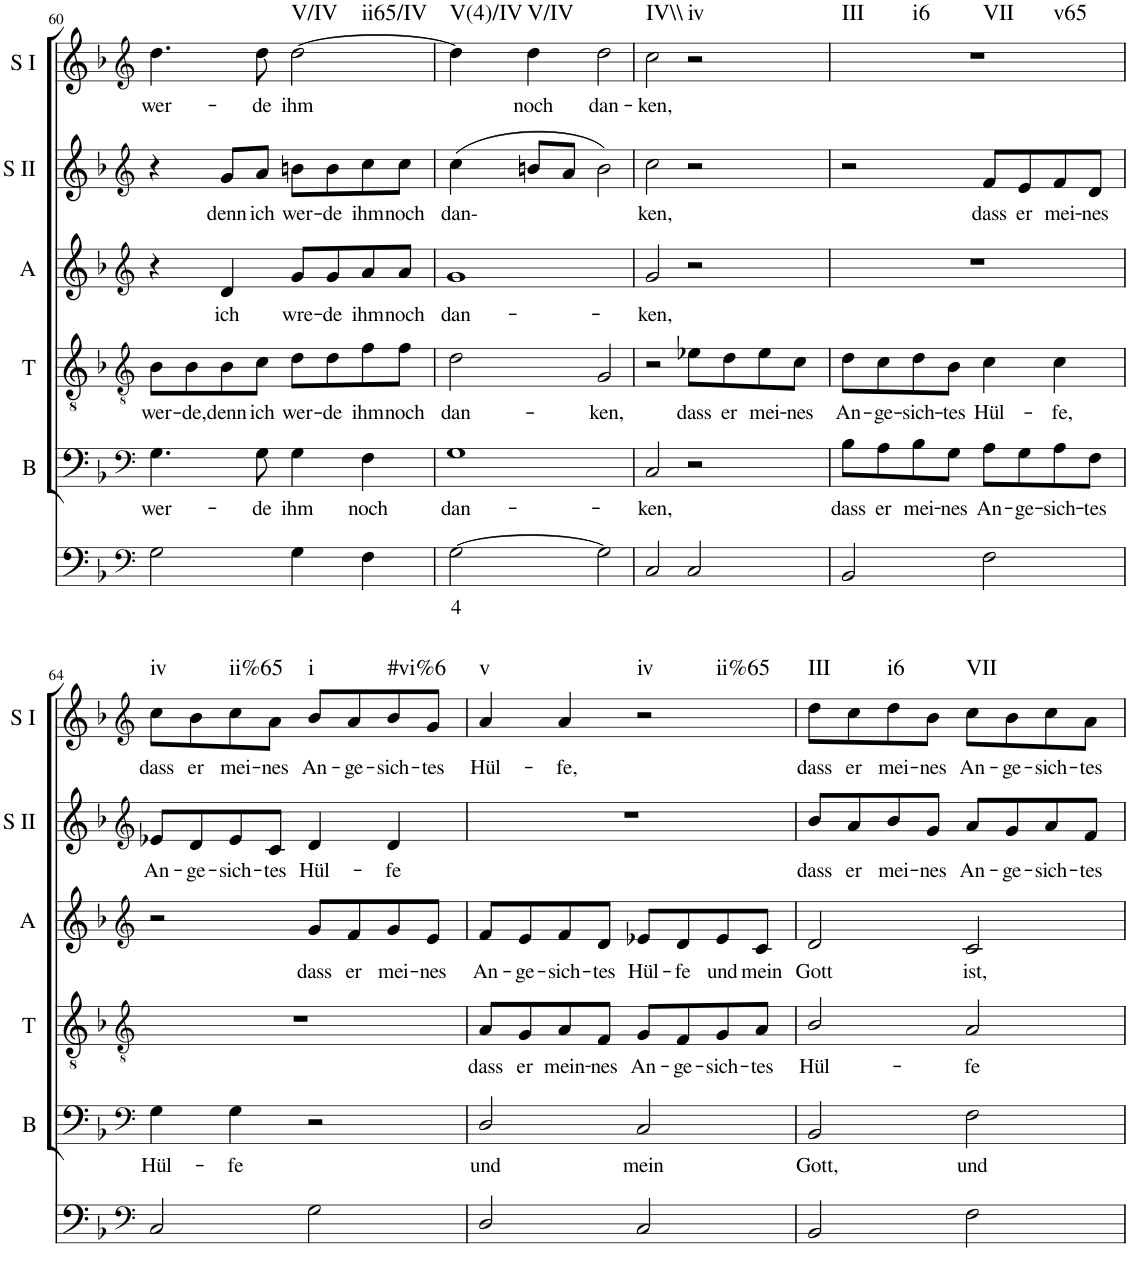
**kern	**text	**kern	**text	**kern	**text	**kern	**text	**kern	**text	**kern	**text	**harte
*part6	*part6	*part5	*part5	*part4	*part4	*part3	*part3	*part2	*part2	*part1	*part1	*part1
*staff6	*staff6	*staff5	*staff5	*staff4	*staff4	*staff3	*staff3	*staff2	*staff2	*staff1	*staff1	*
*I"Continuo	*	*I"Bass	*	*I"Tenor	*	*I"Alto	*	*I"Soprano II	*	*I"Soprano I	*	*
*	*	*I'B	*	*I'T	*	*I'A	*	*I'S II	*	*I'S I	*	*
!!LO:PB:g=z
*clefF4	*	*clefF4	*	*clefGv2	*	*clefG2	*	*clefG2	*	*clefG2	*	*
*k[b-]	*	*k[b-]	*	*k[b-]	*	*k[b-]	*	*k[b-]	*	*k[b-]	*	*
*M4/4	*	*M4/4	*	*M4/4	*	*M4/4	*	*M4/4	*	*M4/4	*	*
=60	=60	=60	=60	=60	=60	=60	=60	=60	=60	=60	=60	=60
!	!	!	!LO:LY:b	!	!LO:LY:b	!	!	!	!	!	!LO:LY:b	!
2G\	.	4.G\	wer-	8B-\L	wer-	4r	.	4r	.	4.dd\	wer-	.
!	!	!	!	!	!LO:LY:b	!	!	!	!	!	!	!
.	.	.	.	8B-\	de,	.	.	.	.	.	.	.
!	!	!	!	!	!LO:LY:b	!	!LO:LY:b	!	!LO:LY:b	!	!	!
.	.	.	.	8B-\	denn	4d/	ich	8g/L	denn	.	.	.
!	!	!	!LO:LY:b	!	!LO:LY:b	!	!	!	!LO:LY:b	!	!LO:LY:b	!
.	.	8G\	de	8c\J	ich	.	.	8a/J	ich	8dd\	de	.
!	!	!	!LO:LY:b	!	!LO:LY:b	!	!LO:LY:b	!	!LO:LY:b	!	!LO:LY:b	!LO:H:n=1:kt=V/IV
!	!	!	!	!	!	!	!	!	!	!	!	!LO:H:n=2:kt=ii65/IV
4G\	.	4G\	ihm	8d\L	wer-	8g/L	wre-	8bn\L	wer-	[2dd\	ihm	N N
!	!	!	!	!	!LO:LY:b	!	!LO:LY:b	!	!LO:LY:b	!	!	!
.	.	.	.	8d\	de	8g/	de	8b\	de	.	.	.
!	!	!	!LO:LY:b	!	!LO:LY:b	!	!LO:LY:b	!	!LO:LY:b	!	!	!
4F\	.	4F\	noch	8f\	ihm	8a/	ihm	8cc\	ihm	.	.	.
!	!	!	!	!	!LO:LY:b	!	!LO:LY:b	!	!LO:LY:b	!	!	!
.	.	.	.	8f\J	noch	8a/J	noch	8cc\J	noch	.	.	.
=61	=61	=61	=61	=61	=61	=61	=61	=61	=61	=61	=61	=61
!	!LO:LY:b	!	!LO:LY:b	!	!LO:LY:b	!	!LO:LY:b	!	!LO:LY:b	!	!	!LO:H:kt=V(4)/IV
[2G\	4	1G	dan-	2d\	dan-	1g	dan-	(4cc\	dan-	4dd\]	.	N
!	!	!	!	!	!	!	!	!	!	!	!LO:LY:b	!LO:H:kt=V/IV
.	.	.	.	.	.	.	.	8bn/L	.	4dd\	noch	N
.	.	.	.	.	.	.	.	8a/J	.	.	.	.
!	!	!	!	!	!LO:LY:b	!	!	!	!	!	!LO:LY:b	!
2G\]	.	.	.	2G/	ken,	.	.	2b\)	.	2dd\	dan-	.
=62	=62	=62	=62	=62	=62	=62	=62	=62	=62	=62	=62	=62
!	!	!	!LO:LY:b	!	!	!	!LO:LY:b	!	!LO:LY:b	!	!LO:LY:b	!LO:H:kt=IV\\
2C/	.	2C/	ken,	2r	.	2g/	ken,	2cc\	ken,	2cc\	ken,	N
!	!	!	!	!	!LO:LY:b	!	!	!	!	!	!	!LO:H:kt=iv
2C/	.	2r	.	8e-X\L	dass	2r	.	2r	.	2r	.	N
!	!	!	!	!	!LO:LY:b	!	!	!	!	!	!	!
.	.	.	.	8d\	er	.	.	.	.	.	.	.
!	!	!	!	!	!LO:LY:b	!	!	!	!	!	!	!
.	.	.	.	8e-\	mei-	.	.	.	.	.	.	.
!	!	!	!	!	!LO:LY:b	!	!	!	!	!	!	!
.	.	.	.	8c\J	nes	.	.	.	.	.	.	.
=63	=63	=63	=63	=63	=63	=63	=63	=63	=63	=63	=63	=63
!	!	!	!LO:LY:b	!	!LO:LY:b	!	!	!	!	!	!	!LO:H:n=1:kt=III
!	!	!	!	!	!	!	!	!	!	!	!	!LO:H:n=2:kt=i6
!	!	!	!	!	!	!	!	!	!	!	!	!LO:H:n=3:kt=VII
!	!	!	!	!	!	!	!	!	!	!	!	!LO:H:n=4:kt=v65
2BB-/	.	8B-\L	dass	8d\L	An-	1r	.	2r	.	1r	.	N N N N
!	!	!	!LO:LY:b	!	!LO:LY:b	!	!	!	!	!	!	!
.	.	8A\	er	8c\	ge-	.	.	.	.	.	.	.
!	!	!	!LO:LY:b	!	!LO:LY:b	!	!	!	!	!	!	!
.	.	8B-\	mei-	8d\	sich-	.	.	.	.	.	.	.
!	!	!	!LO:LY:b	!	!LO:LY:b	!	!	!	!	!	!	!
.	.	8G\J	nes	8B-\J	tes	.	.	.	.	.	.	.
!	!	!	!LO:LY:b	!	!LO:LY:b	!	!	!	!LO:LY:b	!	!	!
2F\	.	8A\L	An-	4c\	Hül-	.	.	8f/L	dass	.	.	.
!	!	!	!LO:LY:b	!	!	!	!	!	!LO:LY:b	!	!	!
.	.	8G\	ge-	.	.	.	.	8e/	er	.	.	.
!	!	!	!LO:LY:b	!	!LO:LY:b	!	!	!	!LO:LY:b	!	!	!
.	.	8A\	sich-	4c\	fe,	.	.	8f/	mei-	.	.	.
!	!	!	!LO:LY:b	!	!	!	!	!	!LO:LY:b	!	!	!
.	.	8F\J	tes	.	.	.	.	8d/J	nes	.	.	.
!!LO:LB:g=z
=64	=64	=64	=64	=64	=64	=64	=64	=64	=64	=64	=64	=64
*clefF4	*	*clefF4	*	*clefGv2	*	*clefG2	*	*clefG2	*	*clefG2	*	*
!	!	!	!LO:LY:b	!	!	!	!	!	!LO:LY:b	!	!LO:LY:b	!LO:H:kt=iv
2C/	.	4G\	Hül-	1r	.	2r	.	8e-X/L	An-	8cc\L	dass	N
!	!	!	!	!	!	!	!	!	!LO:LY:b	!	!LO:LY:b	!
.	.	.	.	.	.	.	.	8d/	ge-	8b-\	er	.
!	!	!	!LO:LY:b	!	!	!	!	!	!LO:LY:b	!	!LO:LY:b	!LO:H:kt=ii%65
.	.	4G\	fe	.	.	.	.	8e-/	sich-	8cc\	mei-	N
!	!	!	!	!	!	!	!	!	!LO:LY:b	!	!LO:LY:b	!
.	.	.	.	.	.	.	.	8c/J	tes	8a\J	nes	.
!	!	!	!	!	!	!	!LO:LY:b	!	!LO:LY:b	!	!LO:LY:b	!LO:H:kt=i
2G\	.	2r	.	.	.	8g/L	dass	4d/	Hül-	8b-/L	An-	N
!	!	!	!	!	!	!	!LO:LY:b	!	!	!	!LO:LY:b	!
.	.	.	.	.	.	8f/	er	.	.	8a/	ge-	.
!	!	!	!	!	!	!	!LO:LY:b	!	!LO:LY:b	!	!LO:LY:b	!LO:H:kt=#vi%6
.	.	.	.	.	.	8g/	mei-	4d/	fe	8b-/	sich-	N
!	!	!	!	!	!	!	!LO:LY:b	!	!	!	!LO:LY:b	!
.	.	.	.	.	.	8e/J	nes	.	.	8g/J	tes	.
=65	=65	=65	=65	=65	=65	=65	=65	=65	=65	=65	=65	=65
!	!	!	!LO:LY:b	!	!LO:LY:b	!	!LO:LY:b	!	!	!	!LO:LY:b	!LO:H:kt=v
2D/	.	2D/	und	8A/L	dass	8f/L	An-	1r	.	4a/	Hül-	N
!	!	!	!	!	!LO:LY:b	!	!LO:LY:b	!	!	!	!	!
.	.	.	.	8G/	er	8e/	ge-	.	.	.	.	.
!	!	!	!	!	!LO:LY:b	!	!LO:LY:b	!	!	!	!LO:LY:b	!
.	.	.	.	8A/	mein-	8f/	sich-	.	.	4a/	fe,	.
!	!	!	!	!	!LO:LY:b	!	!LO:LY:b	!	!	!	!	!
.	.	.	.	8F/J	nes	8d/J	tes	.	.	.	.	.
!	!	!	!LO:LY:b	!	!LO:LY:b	!	!LO:LY:b	!	!	!	!	!LO:H:n=1:kt=iv
!	!	!	!	!	!	!	!	!	!	!	!	!LO:H:n=2:kt=ii%65
2C/	.	2C/	mein	8G/L	An-	8e-X/L	Hül-	.	.	2r	.	N N
!	!	!	!	!	!LO:LY:b	!	!LO:LY:b	!	!	!	!	!
.	.	.	.	8F/	ge-	8d/	fe	.	.	.	.	.
!	!	!	!	!	!LO:LY:b	!	!LO:LY:b	!	!	!	!	!
.	.	.	.	8G/	sich-	8e-/	und	.	.	.	.	.
!	!	!	!	!	!LO:LY:b	!	!LO:LY:b	!	!	!	!	!
.	.	.	.	8A/J	tes	8c/J	mein	.	.	.	.	.
=66	=66	=66	=66	=66	=66	=66	=66	=66	=66	=66	=66	=66
!	!	!	!LO:LY:b	!	!LO:LY:b	!	!LO:LY:b	!	!LO:LY:b	!	!LO:LY:b	!LO:H:kt=III
2BB-/	.	2BB-/	Gott,	2B-/	Hül-	2d/	Gott	8b-/L	dass	8dd\L	dass	N
!	!	!	!	!	!	!	!	!	!LO:LY:b	!	!LO:LY:b	!
.	.	.	.	.	.	.	.	8a/	er	8cc\	er	.
!	!	!	!	!	!	!	!	!	!LO:LY:b	!	!LO:LY:b	!LO:H:kt=i6
.	.	.	.	.	.	.	.	8b-/	mei-	8dd\	mei-	N
!	!	!	!	!	!	!	!	!	!LO:LY:b	!	!LO:LY:b	!
.	.	.	.	.	.	.	.	8g/J	nes	8b-\J	nes	.
!	!	!	!LO:LY:b	!	!LO:LY:b	!	!LO:LY:b	!	!LO:LY:b	!	!LO:LY:b	!LO:H:kt=VII
2F\	.	2F\	und	2A/	fe	2c/	ist,	8a/L	An-	8cc\L	An-	N
!	!	!	!	!	!	!	!	!	!LO:LY:b	!	!LO:LY:b	!
.	.	.	.	.	.	.	.	8g/	ge-	8b-\	ge-	.
!	!	!	!	!	!	!	!	!	!LO:LY:b	!	!LO:LY:b	!
.	.	.	.	.	.	.	.	8a/	sich-	8cc\	sich-	.
!	!	!	!	!	!	!	!	!	!LO:LY:b	!	!LO:LY:b	!
.	.	.	.	.	.	.	.	8f/J	tes	8a\J	tes	.
=	=	=	=	=	=	=	=	=	=	=	=	=
*-	*-	*-	*-	*-	*-	*-	*-	*-	*-	*-	*-	*-
